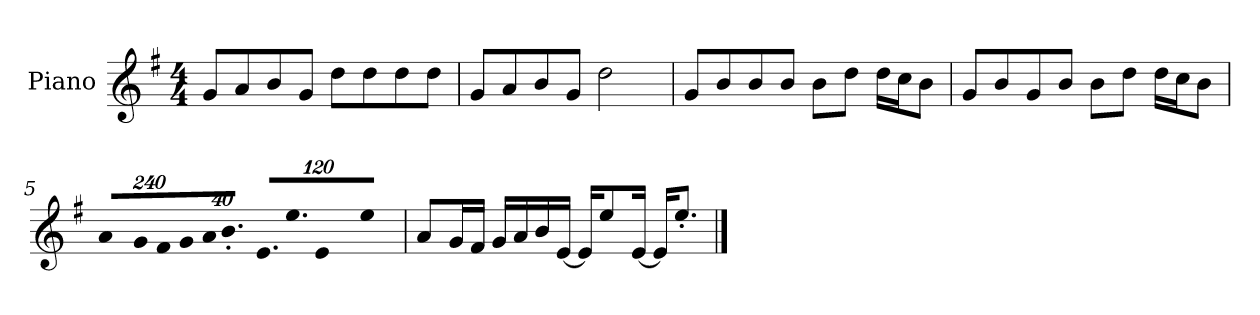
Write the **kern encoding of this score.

**kern
*part1
*staff1
*I"Piano
*I'P-no
*clefG2
*k[f#]
*M4/4
*MM90
=1
8g/L
8a/
8b/
8g/J
8dd\L
8dd\
8dd\
8dd\J
=2
8g/L
8a/
8b/
8g/J
2dd\
=3
8g/L
8b/
8b/
8b/J
8b\L
8dd\J
16dd\LL
16cc\J
8b\J
=4
8g/L
8b/
8g/
8b/J
8b\L
8dd\J
16dd\LL
16cc\J
8b\J
!!LO:LB:g=z
=5
*Xbrackettup
!LO:N:vis=8
960%137a/L
!LO:N:vis=16
1920%137g/L
!LO:N:vis=16
1920%137f#/
!LO:N:vis=16
1920%137g/
!LO:N:vis=32
640%23a/K
!LO:N:vis=16.
960%103b'/JJ
!LO:N:vis=16.
960%103e/LL
!LO:N:vis=16.
960%103ee/J
!LO:N:vis=8
960%137e/
!LO:N:vis=8
960%137ee/J
=6
8a/L
16g/L
16f#/JJ
16g/LL
16a/
16b/
[16e/JJ
16e/KL]
8ee/
[16e/Jk
16e/KL]
8.ee'/J
==
*-
